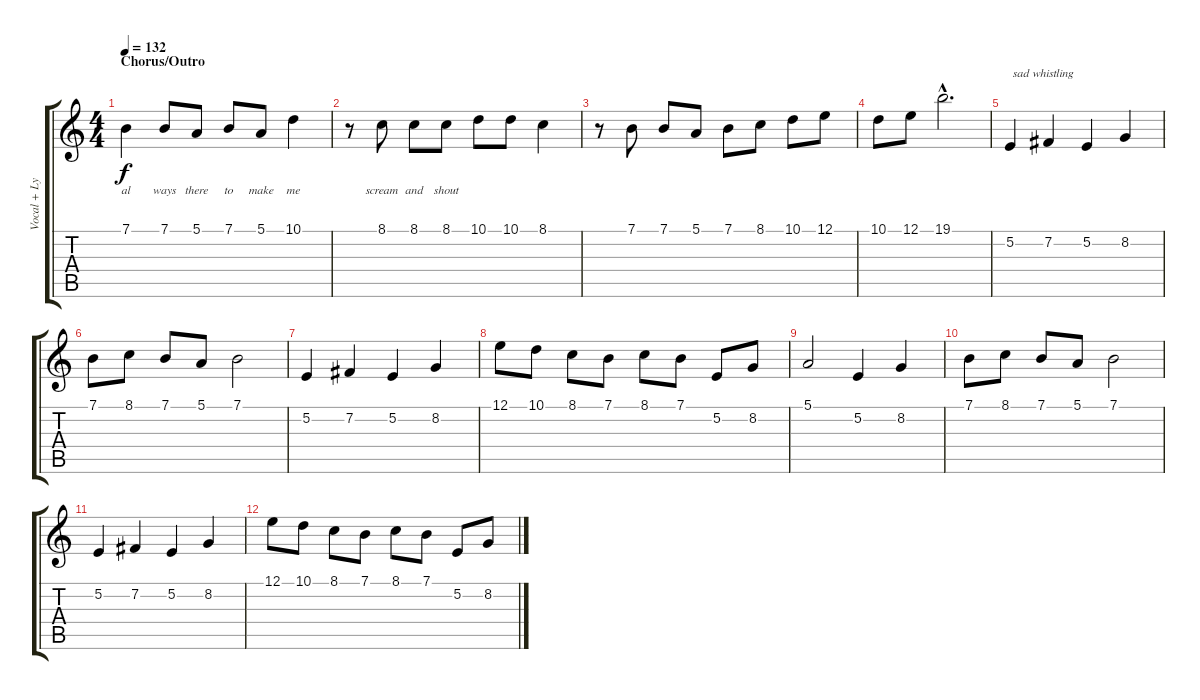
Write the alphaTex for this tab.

\track ("Vocal + Lyrics" "Vocal + Ly") {instrument flute}
\staff {score tabs}
\tuning (E4 B3 G3 D3 A2 E2) {hide}
\ts (4 4)
\section ("" "Chorus/Outro")
\tempo 132
\clef g2
\ks c
7.1.4{lyrics (0 "al") lyrics (1 "") lyrics (2 "") lyrics (3 "") lyrics (4 "") dy f} 7.1.8{lyrics (0 "ways") lyrics (1 "") lyrics (2 "") lyrics (3 "") lyrics (4 "")} 5.1.8{lyrics (0 "there") lyrics (1 "") lyrics (2 "") lyrics (3 "") lyrics (4 "")} 7.1.8{lyrics (0 "to") lyrics (1 "") lyrics (2 "") lyrics (3 "") lyrics (4 "")} 5.1.8{lyrics (0 "make") lyrics (1 "") lyrics (2 "") lyrics (3 "") lyrics (4 "")} 10.1.4{lyrics (0 "me") lyrics (1 "") lyrics (2 "") lyrics (3 "") lyrics (4 "")} |
r.8 8.1.8{lyrics (0 "scream") lyrics (1 "") lyrics (2 "") lyrics (3 "") lyrics (4 "")} 8.1.8{lyrics (0 "and") lyrics (1 "") lyrics (2 "") lyrics (3 "") lyrics (4 "")} 8.1.8{lyrics (0 "shout") lyrics (1 "") lyrics (2 "") lyrics (3 "") lyrics (4 "")} 10.1.8 10.1.8 8.1.4 |
r.8 7.1.8 7.1.8 5.1.8 7.1.8 8.1.8 10.1.8 12.1.8 |
10.1.8 12.1.8 19.1{hac}.2{d} |
5.2.4{txt " sad whistling" instrument whistle} 7.2.4 5.2.4 8.2.4 |
7.1.8 8.1.8 7.1.8 5.1.8 7.1.2 |
5.2.4 7.2.4 5.2.4 8.2.4 |
12.1.8 10.1.8 8.1.8 7.1.8 8.1.8 7.1.8 5.2.8 8.2.8 |
5.1.2 5.2.4 8.2.4 |
7.1.8 8.1.8 7.1.8 5.1.8 7.1.2 |
5.2.4 7.2.4 5.2.4 8.2.4 |
12.1.8 10.1.8 8.1.8 7.1.8 8.1.8 7.1.8 5.2.8 8.2.8
